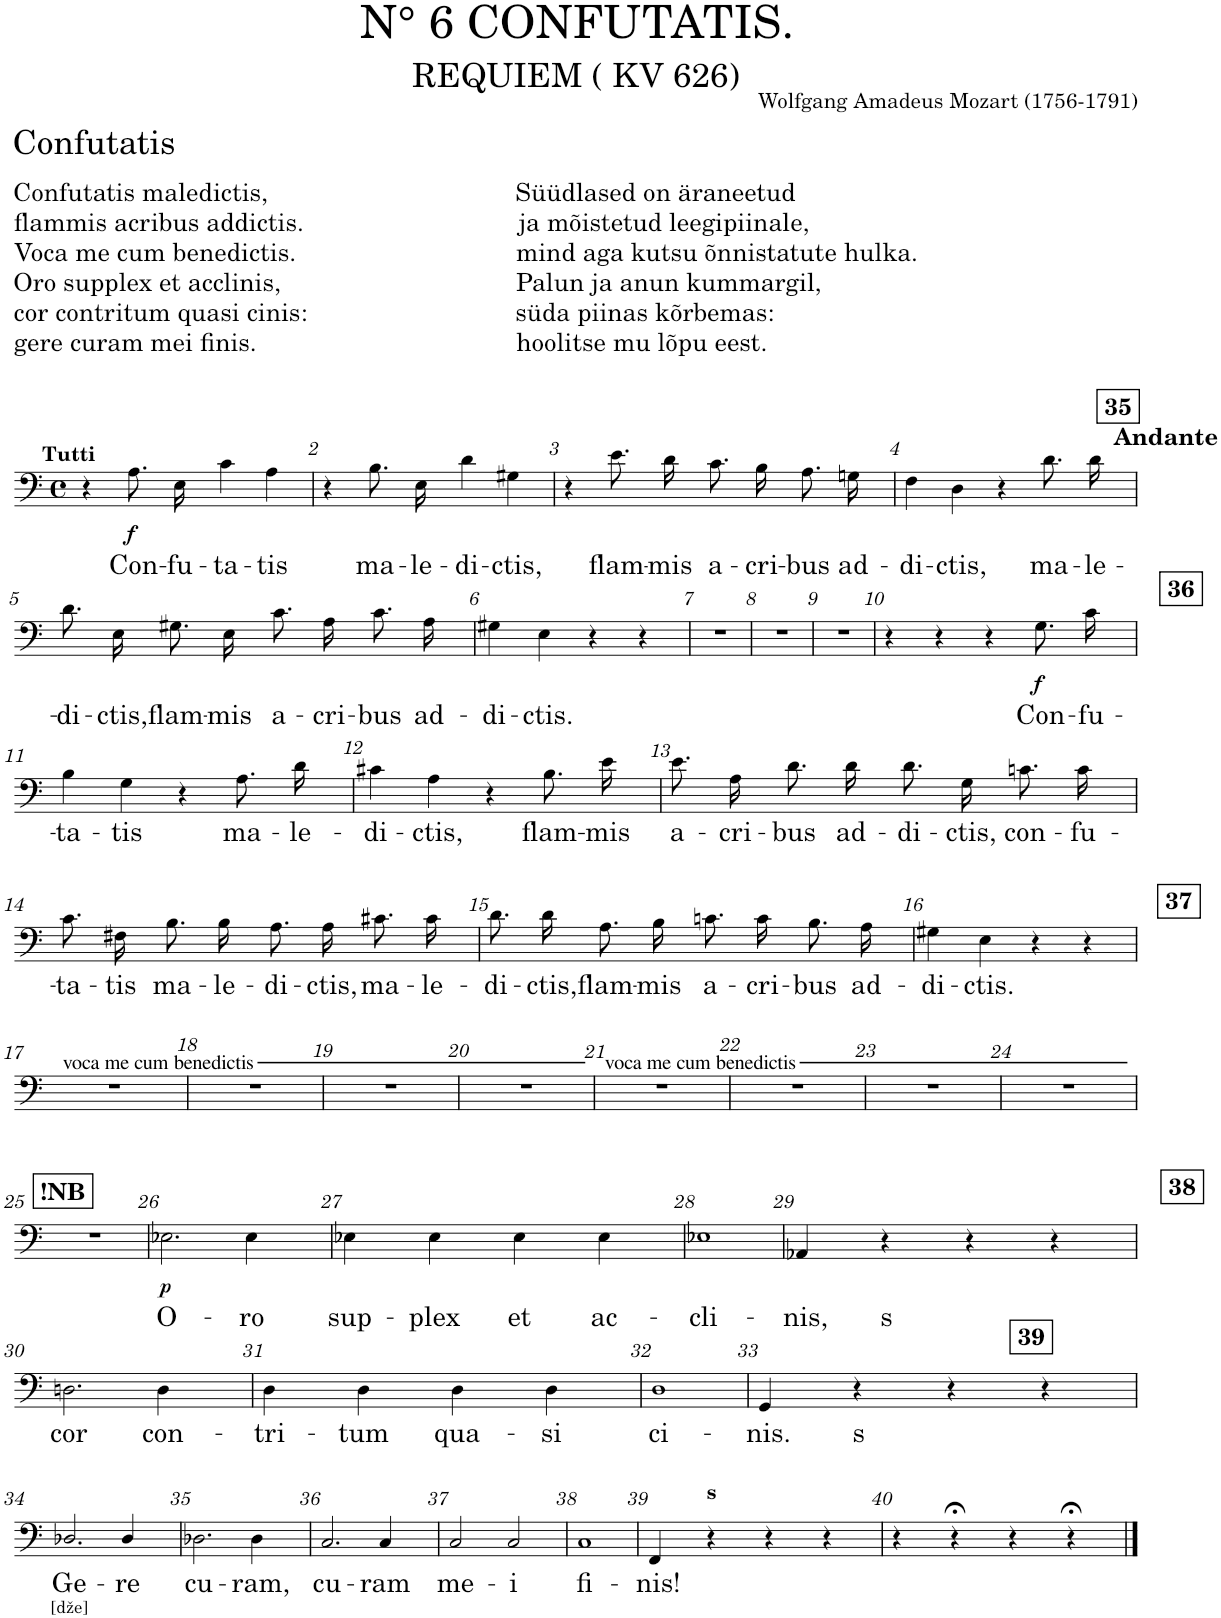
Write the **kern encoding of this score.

**kern	**text	**text	**dynam
*part1	*part1	*part1	*part1
*staff1	*staff1	*staff1	*staff1
*I"Bass	*	*	*
*clefF4	*	*	*
*ITrd8c14	*	*	*
*k[]	*	*	*
*M4/4	*	*	*
*met(c)	*	*	*
=1	=1	=1	=1
4r	.	.	.
!LO:TX:a:B:t=Tutti	!	!	!
!	!LO:LY:b	!	!LO:DY:b
8.A!\L	Con-	.	f
!	!LO:LY:b	!	!
16E!\Jk	-fu-	.	.
!	!LO:LY:b	!	!
4c!\	-ta-	.	.
!	!LO:LY:b	!	!
4A!\	-tis	.	.
=2	=2	=2	=2
4r	.	.	.
!	!LO:LY:b	!	!
8.B!\L	ma-	.	.
!	!LO:LY:b	!	!
16E!\Jk	-le-	.	.
!	!LO:LY:b	!	!
4d!\	-di-	.	.
!	!LO:LY:b	!	!
4G#X!\	-ctis,	.	.
=3	=3	=3	=3
4r	.	.	.
!	!LO:LY:b	!	!
8.e!\L	flam-	.	.
!	!LO:LY:b	!	!
16d!\Jk	-mis	.	.
!	!LO:LY:b	!	!
8.c!\L	a-	.	.
!	!LO:LY:b	!	!
16B!\Jk	-cri-	.	.
!	!LO:LY:b	!	!
8.A!\L	-bus	.	.
!	!LO:LY:b	!	!
16Gn!\Jk	ad-	.	.
=4	=4	=4	=4
!	!LO:LY:b	!	!
4F!\	-di-	.	.
!	!LO:LY:b	!	!
4D!\	-ctis,	.	.
4r	.	.	.
!	!LO:LY:b	!	!
8.d!\L	ma-	.	.
!	!LO:LY:b	!	!
16d!\Jk	-le-	.	.
!!LO:LB:g=z
=5	=5	=5	=5
!	!LO:LY:b	!	!
8.d!\L	-di-	.	.
!	!LO:LY:b	!	!
16E!\Jk	-ctis,	.	.
!	!LO:LY:b	!	!
8.G#X!\L	flam-	.	.
!	!LO:LY:b	!	!
16E!\Jk	-mis	.	.
!	!LO:LY:b	!	!
8.c!\L	a-	.	.
!	!LO:LY:b	!	!
16A!\Jk	-cri-	.	.
!	!LO:LY:b	!	!
8.c!\L	-bus	.	.
!	!LO:LY:b	!	!
16A!\Jk	ad-	.	.
=6	=6	=6	=6
!	!LO:LY:b	!	!
4G#X!\	-di-	.	.
!	!LO:LY:b	!	!
4E!\	-ctis.	.	.
4r	.	.	.
4r	.	.	.
=7	=7	=7	=7
1r	.	.	.
=8	=8	=8	=8
1r	.	.	.
=9	=9	=9	=9
1r	.	.	.
=10	=10	=10	=10
4r	.	.	.
4r	.	.	.
4r	.	.	.
!	!LO:LY:b	!	!LO:DY:b
8.G!\L	Con-	.	f
!	!LO:LY:b	!	!
16c!\Jk	-fu-	.	.
!!LO:LB:g=z
=11	=11	=11	=11
!	!LO:LY:b	!	!
4B!\	-ta-	.	.
!	!LO:LY:b	!	!
4G!\	-tis	.	.
4r	.	.	.
!	!LO:LY:b	!	!
8.A!\L	ma-	.	.
!	!LO:LY:b	!	!
16d!\Jk	-le-	.	.
=12	=12	=12	=12
!	!LO:LY:b	!	!
4c#X!\	-di-	.	.
!	!LO:LY:b	!	!
4A!\	-ctis,	.	.
4r	.	.	.
!	!LO:LY:b	!	!
8.B!\L	flam-	.	.
!	!LO:LY:b	!	!
16e!\Jk	-mis	.	.
=13	=13	=13	=13
!	!LO:LY:b	!	!
8.e!\L	a-	.	.
!	!LO:LY:b	!	!
16A!\Jk	-cri-	.	.
!	!LO:LY:b	!	!
8.d!\L	-bus	.	.
!	!LO:LY:b	!	!
16d!\Jk	ad-	.	.
!	!LO:LY:b	!	!
8.d!\L	-di-	.	.
!	!LO:LY:b	!	!
16G!\Jk	-ctis,	.	.
!	!LO:LY:b	!	!
8.cn!\L	con-	.	.
!	!LO:LY:b	!	!
16c!\Jk	-fu-	.	.
!!LO:LB:g=z
=14	=14	=14	=14
!	!LO:LY:b	!	!
8.c!\L	-ta-	.	.
!	!LO:LY:b	!	!
16F#X!\Jk	-tis	.	.
!	!LO:LY:b	!	!
8.B!\L	ma-	.	.
!	!LO:LY:b	!	!
16B!\Jk	-le-	.	.
!	!LO:LY:b	!	!
8.A!\L	-di-	.	.
!	!LO:LY:b	!	!
16A!\Jk	-ctis,	.	.
!	!LO:LY:b	!	!
8.c#X!\L	ma-	.	.
!	!LO:LY:b	!	!
16c#!\Jk	-le-	.	.
=15	=15	=15	=15
!	!LO:LY:b	!	!
8.d!\L	-di-	.	.
!	!LO:LY:b	!	!
16d!\Jk	-ctis,	.	.
!	!LO:LY:b	!	!
8.A!\L	flam-	.	.
!	!LO:LY:b	!	!
16B!\Jk	-mis	.	.
!	!LO:LY:b	!	!
8.cn!\L	a-	.	.
!	!LO:LY:b	!	!
16c!\Jk	-cri-	.	.
!	!LO:LY:b	!	!
8.B!\L	-bus	.	.
!	!LO:LY:b	!	!
16A!\Jk	ad-	.	.
=16	=16	=16	=16
!	!LO:LY:b	!	!
4G#X!\	-di-	.	.
!	!LO:LY:b	!	!
4E!\	-ctis.	.	.
4r	.	.	.
4r	.	.	.
!!LO:LB:g=z
=17	=17	=17	=17
!LO:TX:a:t=voca me cum benedictis	!	!	!
1r	.	.	.
=18	=18	=18	=18
1r	.	.	.
=19	=19	=19	=19
1r	.	.	.
=20	=20	=20	=20
1r	.	.	.
=21	=21	=21	=21
!LO:TX:a:t=voca me cum benedictis	!	!	!
1r	.	.	.
=22	=22	=22	=22
1r	.	.	.
=23	=23	=23	=23
1r	.	.	.
=24	=24	=24	=24
1r	.	.	.
!!LO:LB:g=z
=25	=25	=25	=25
1r	.	.	.
=26	=26	=26	=26
!	!LO:LY:b	!	!LO:DY:b
2.E-X!\	O-	.	p
!	!LO:LY:b	!	!
4E-!\	-ro	.	.
=27	=27	=27	=27
!	!LO:LY:b	!	!
4E-X!\	sup-	.	.
!	!LO:LY:b	!	!
4E-!\	-plex	.	.
!	!LO:LY:b	!	!
4E-!\	et	.	.
!	!LO:LY:b	!	!
4E-!\	ac-	.	.
=28	=28	=28	=28
!	!LO:LY:b	!	!
1E-X!	-cli-	.	.
=29	=29	=29	=29
!	!LO:LY:b	!	!
4AA-X!/	-nis,	.	.
!	!LO:LY:b	!	!
4r	s	.	.
4r	.	.	.
4r	.	.	.
!!LO:LB:g=z
=30	=30	=30	=30
!	!LO:LY:b	!	!
2.Dn!\	cor	.	.
!	!LO:LY:b	!	!
4D!\	con-	.	.
=31	=31	=31	=31
!	!LO:LY:b	!	!
4D!\	-tri-	.	.
!	!LO:LY:b	!	!
4D!\	-tum	.	.
!	!LO:LY:b	!	!
4D!\	qua-	.	.
!	!LO:LY:b	!	!
4D!\	-si	.	.
=32	=32	=32	=32
!	!LO:LY:b	!	!
1D!	ci-	.	.
=33	=33	=33	=33
!	!LO:LY:b	!	!
4GG!/	-nis.	.	.
!	!LO:LY:b	!	!
4r	s	.	.
4r	.	.	.
4r	.	.	.
!!LO:LB:g=z
=34	=34	=34	=34
!	!LO:LY:b	!LO:LY:b	!
2.D-X!/	Ge-	[dže]	.
!	!LO:LY:b	!	!
4D-!/	-re	.	.
=35	=35	=35	=35
!	!LO:LY:b	!	!
2.D-X!\	cu-	.	.
!	!LO:LY:b	!	!
4D-'~!\	-ram,	.	.
=36	=36	=36	=36
!	!LO:LY:b	!	!
2.C!/	cu-	.	.
!	!LO:LY:b	!	!
4C!/	-ram	.	.
=37	=37	=37	=37
!	!LO:LY:b	!	!
2C!/	me-	.	.
!	!LO:LY:b	!	!
2C!/	-i	.	.
=38	=38	=38	=38
!	!LO:LY:b	!	!
1C!	fi-	.	.
=39	=39	=39	=39
!	!LO:LY:b	!	!
4FF!/	-nis!	.	.
!LO:TX:a:B:t=s	!	!	!
4r	.	.	.
4r	.	.	.
4r	.	.	.
=40	=40	=40	=40
4r	.	.	.
4r;<	.	.	.
4r	.	.	.
4r;<	.	.	.
==	==	==	==
*-	*-	*-	*-
